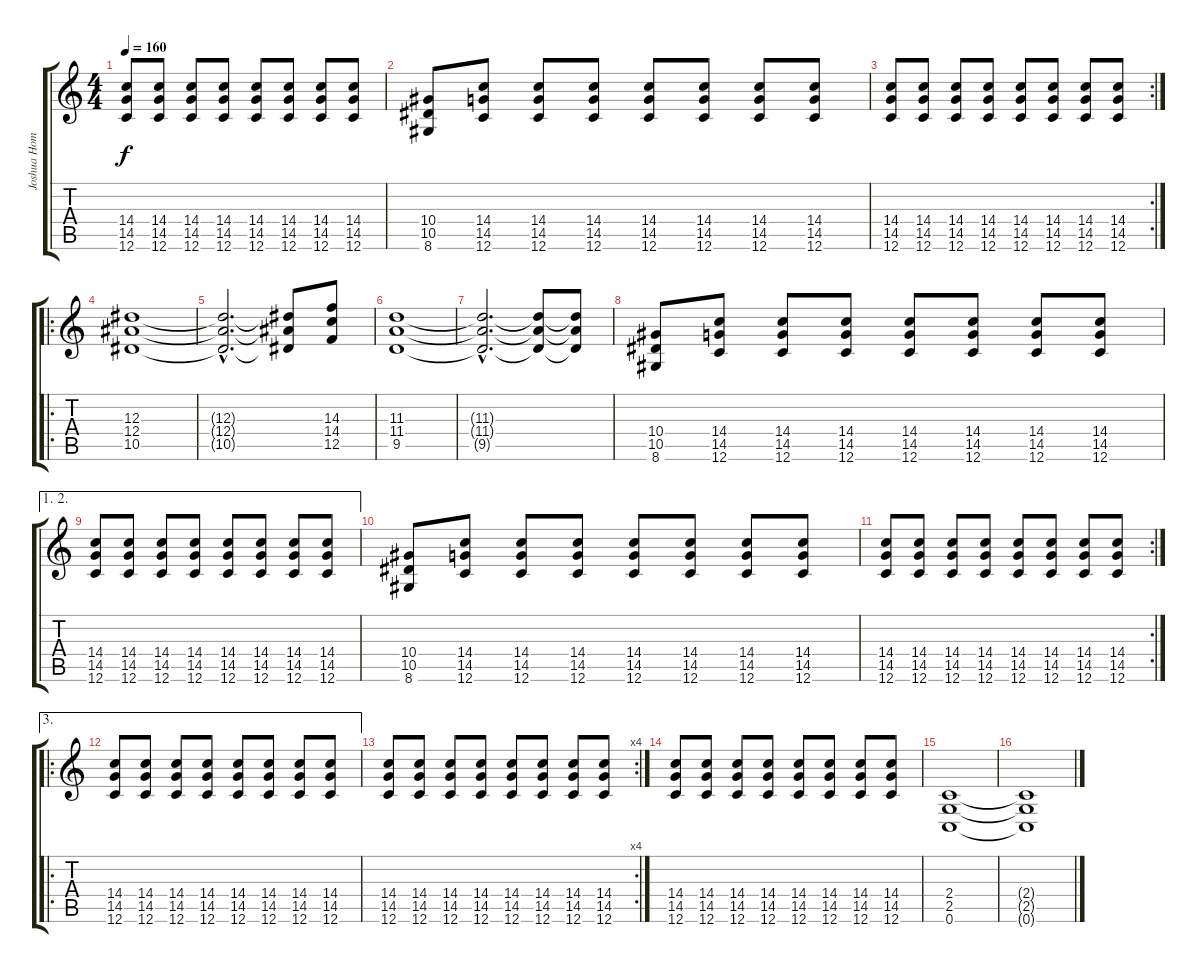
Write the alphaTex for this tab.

\track ("Joshua Homme" "Joshua Hom") {instrument electricguitarjazz}
\staff {score tabs}
\tuning (C4 G3 Eb3 Bb2 F2 C2) {hide}
\ts (4 4)
\tempo 160
\clef g2
\ks c
(14.4 14.5 12.6).8{dy f} (14.4 14.5 12.6).8 (14.4 14.5 12.6).8 (14.4 14.5 12.6).8 (14.4 14.5 12.6).8 (14.4 14.5 12.6).8 (14.4 14.5 12.6).8 (14.4 14.5 12.6).8 |
(10.4 10.5 8.6).8 (14.4 14.5 12.6).8 (14.4 14.5 12.6).8 (14.4 14.5 12.6).8 (14.4 14.5 12.6).8 (14.4 14.5 12.6).8 (14.4 14.5 12.6).8 (14.4 14.5 12.6).8 |
\rc 2
(14.4 14.5 12.6).8 (14.4 14.5 12.6).8 (14.4 14.5 12.6).8 (14.4 14.5 12.6).8 (14.4 14.5 12.6).8 (14.4 14.5 12.6).8 (14.4 14.5 12.6).8 (14.4 14.5 12.6).8 |
\ro
(12.3 12.4 10.5).1 |
(12.3{hac t} 12.4{hac t} 10.5{hac t}).2{d} (12.3{t} 12.4{t} 10.5{t}).8 (14.3 14.4 12.5).8 |
(11.3 11.4 9.5).1 |
(11.3{hac t} 11.4{hac t} 9.5{hac t}).2{d} (11.3{t} 11.4{t} 9.5{t}).8 (11.3{t} 11.4{t} 9.5{t}).8 |
(10.4 10.5 8.6).8 (14.4 14.5 12.6).8 (14.4 14.5 12.6).8 (14.4 14.5 12.6).8 (14.4 14.5 12.6).8 (14.4 14.5 12.6).8 (14.4 14.5 12.6).8 (14.4 14.5 12.6).8 |
\ae (1 2)
(14.4 14.5 12.6).8 (14.4 14.5 12.6).8 (14.4 14.5 12.6).8 (14.4 14.5 12.6).8 (14.4 14.5 12.6).8 (14.4 14.5 12.6).8 (14.4 14.5 12.6).8 (14.4 14.5 12.6).8 |
(10.4 10.5 8.6).8 (14.4 14.5 12.6).8 (14.4 14.5 12.6).8 (14.4 14.5 12.6).8 (14.4 14.5 12.6).8 (14.4 14.5 12.6).8 (14.4 14.5 12.6).8 (14.4 14.5 12.6).8 |
\rc 2
(14.4 14.5 12.6).8 (14.4 14.5 12.6).8 (14.4 14.5 12.6).8 (14.4 14.5 12.6).8 (14.4 14.5 12.6).8 (14.4 14.5 12.6).8 (14.4 14.5 12.6).8 (14.4 14.5 12.6).8 |
\ae 3
\ro
(14.4 14.5 12.6).8 (14.4 14.5 12.6).8 (14.4 14.5 12.6).8 (14.4 14.5 12.6).8 (14.4 14.5 12.6).8 (14.4 14.5 12.6).8 (14.4 14.5 12.6).8 (14.4 14.5 12.6).8 |
\rc 4
(14.4 14.5 12.6).8 (14.4 14.5 12.6).8 (14.4 14.5 12.6).8 (14.4 14.5 12.6).8 (14.4 14.5 12.6).8 (14.4 14.5 12.6).8 (14.4 14.5 12.6).8 (14.4 14.5 12.6).8 |
(14.4 14.5 12.6).8 (14.4 14.5 12.6).8 (14.4 14.5 12.6).8 (14.4 14.5 12.6).8 (14.4 14.5 12.6).8 (14.4 14.5 12.6).8 (14.4 14.5 12.6).8 (14.4 14.5 12.6).8 |
(2.4 2.5 0.6).1 |
(2.4{t} 2.5{t} 0.6{t}).1
